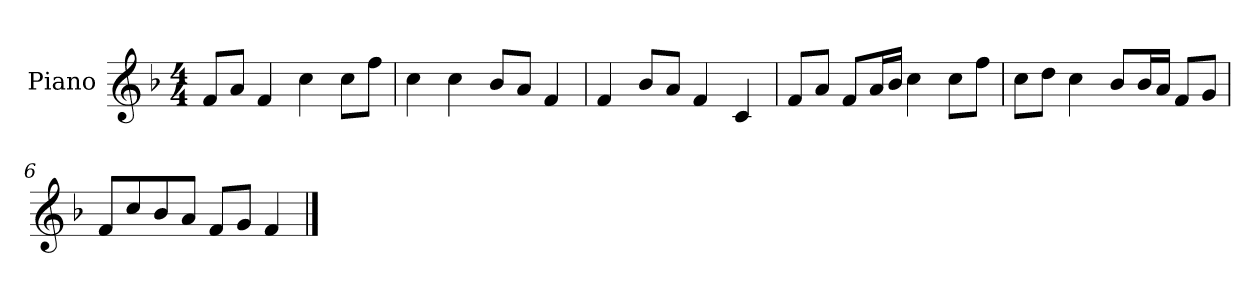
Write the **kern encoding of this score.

**kern
*part1
*staff1
*I"Piano
*I'P-no
*clefG2
*k[b-]
*M4/4
*MM90
=1
8f/L
8a/J
4f/
4cc\
8cc\L
8ff\J
=2
4cc\
4cc\
8b-/L
8a/J
4f/
=3
4f/
8b-/L
8a/J
4f/
4c/
=4
8f/L
8a/J
8f/L
16a/L
16b-/JJ
4cc\
8cc\L
8ff\J
=5
8cc\L
8dd\J
4cc\
8b-/L
16b-/L
16a/JJ
8f/L
8g/J
!!LO:LB:g=z
=6
8f/L
8cc/
8b-/
8a/J
8f/L
8g/J
4f/
==
*-
